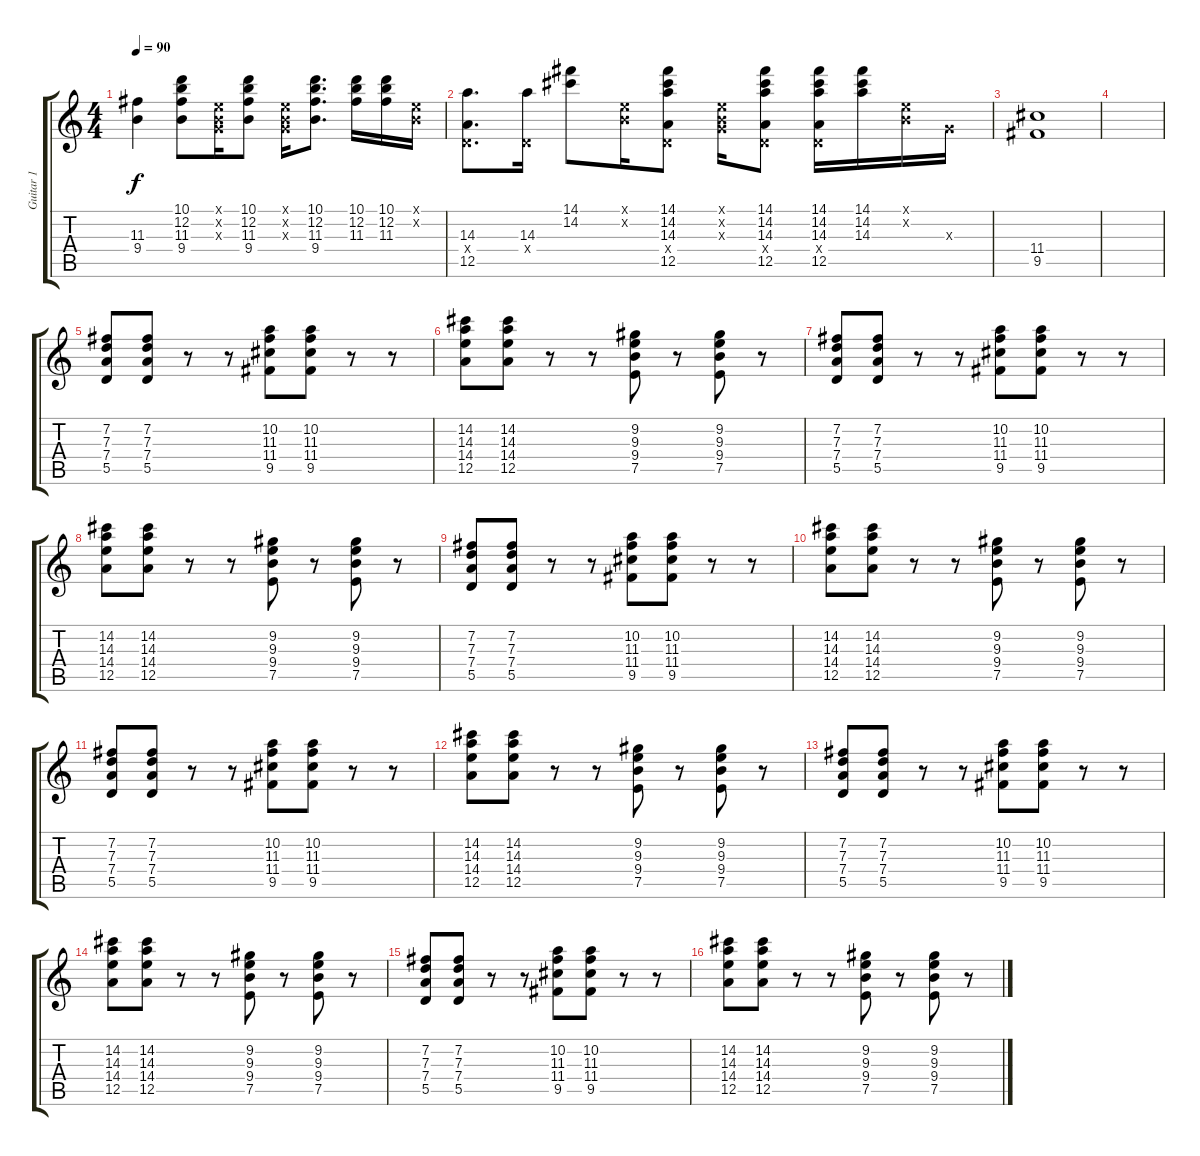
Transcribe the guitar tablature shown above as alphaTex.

\track ("Guitar 1" "Guitar 1") {instrument electricguitarclean}
\staff {score tabs}
\tuning (E4 B3 G3 D3 A2 E2) {hide}
\ts (4 4)
\tempo 90
\clef g2
\ks c
(11.3 9.4).4{dy f} (10.1 12.2 11.3 9.4).8 (0.1{x} 0.2{x} 0.3{x}).16 (10.1 12.2 11.3 9.4).8 (0.1{x} 0.2{x} 0.3{x}).16 (10.1 12.2 11.3 9.4).8{d} (10.1 12.2 11.3).16 (10.1 12.2 11.3).16 (0.1{x} 0.2{x}).16 |
(14.3 0.4{x} 12.5).8{d} (14.3 0.4{x}).16 (14.1 14.2).8 (0.1{x} 0.2{x}).16 (14.1 14.2 14.3 0.4{x} 12.5).8 (0.1{x} 0.2{x} 0.3{x}).16 (14.1 14.2 14.3 0.4{x} 12.5).8 (14.1 14.2 14.3 0.4{x} 12.5).16 (14.1 14.2 14.3).16 (0.1{x} 0.2{x}).16 0.3{x}.16 |
(11.4 9.5).1 |
|
(7.2 7.3 7.4 5.5).8 (7.2 7.3 7.4 5.5).8 r.8 r.8 (10.2 11.3 11.4 9.5).8 (10.2 11.3 11.4 9.5).8 r.8 r.8 |
(14.2 14.3 14.4 12.5).8 (14.2 14.3 14.4 12.5).8 r.8 r.8 (9.2 9.3 9.4 7.5).8 r.8 (9.2 9.3 9.4 7.5).8 r.8 |
(7.2 7.3 7.4 5.5).8 (7.2 7.3 7.4 5.5).8 r.8 r.8 (10.2 11.3 11.4 9.5).8 (10.2 11.3 11.4 9.5).8 r.8 r.8 |
(14.2 14.3 14.4 12.5).8 (14.2 14.3 14.4 12.5).8 r.8 r.8 (9.2 9.3 9.4 7.5).8 r.8 (9.2 9.3 9.4 7.5).8 r.8 |
(7.2 7.3 7.4 5.5).8 (7.2 7.3 7.4 5.5).8 r.8 r.8 (10.2 11.3 11.4 9.5).8 (10.2 11.3 11.4 9.5).8 r.8 r.8 |
(14.2 14.3 14.4 12.5).8 (14.2 14.3 14.4 12.5).8 r.8 r.8 (9.2 9.3 9.4 7.5).8 r.8 (9.2 9.3 9.4 7.5).8 r.8 |
(7.2 7.3 7.4 5.5).8 (7.2 7.3 7.4 5.5).8 r.8 r.8 (10.2 11.3 11.4 9.5).8 (10.2 11.3 11.4 9.5).8 r.8 r.8 |
(14.2 14.3 14.4 12.5).8 (14.2 14.3 14.4 12.5).8 r.8 r.8 (9.2 9.3 9.4 7.5).8 r.8 (9.2 9.3 9.4 7.5).8 r.8 |
(7.2 7.3 7.4 5.5).8 (7.2 7.3 7.4 5.5).8 r.8 r.8 (10.2 11.3 11.4 9.5).8 (10.2 11.3 11.4 9.5).8 r.8 r.8 |
(14.2 14.3 14.4 12.5).8 (14.2 14.3 14.4 12.5).8 r.8 r.8 (9.2 9.3 9.4 7.5).8 r.8 (9.2 9.3 9.4 7.5).8 r.8 |
(7.2 7.3 7.4 5.5).8 (7.2 7.3 7.4 5.5).8 r.8 r.8 (10.2 11.3 11.4 9.5).8 (10.2 11.3 11.4 9.5).8 r.8 r.8 |
(14.2 14.3 14.4 12.5).8 (14.2 14.3 14.4 12.5).8 r.8 r.8 (9.2 9.3 9.4 7.5).8 r.8 (9.2 9.3 9.4 7.5).8 r.8
